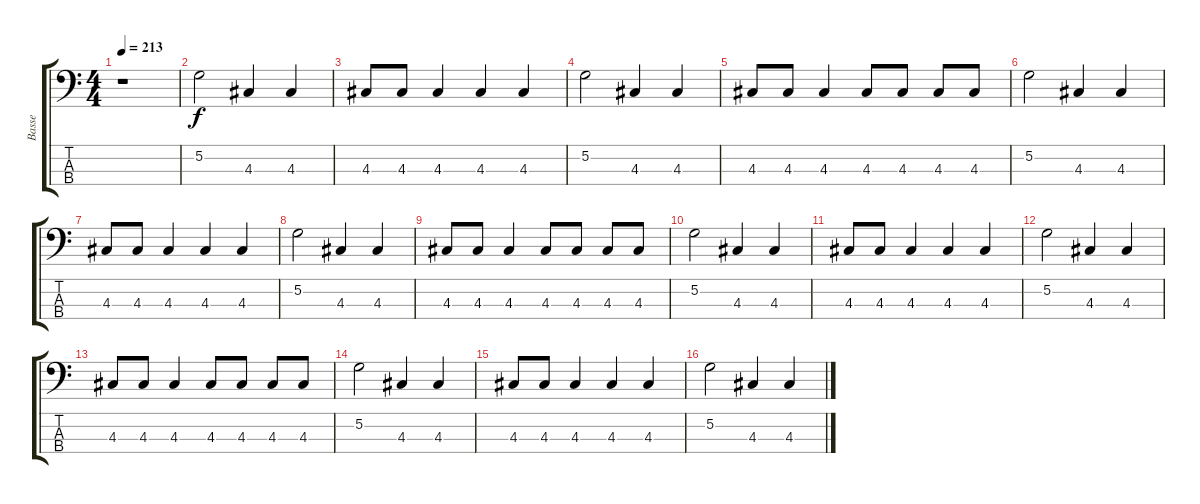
\track ("Basse" "Basse") {instrument electricbassfinger}
\staff {score tabs}
\tuning (G2 D2 A1 E1) {hide}
\ts (4 4)
\tempo 213
\clef f4
\ks c
r.1{dy f instrument electricbassfinger} |
5.2.2 4.3.4 4.3.4 |
4.3.8 4.3.8 4.3.4 4.3.4 4.3.4 |
5.2.2 4.3.4 4.3.4 |
4.3.8 4.3.8 4.3.4 4.3.8 4.3.8 4.3.8 4.3.8 |
5.2.2 4.3.4 4.3.4 |
4.3.8 4.3.8 4.3.4 4.3.4 4.3.4 |
5.2.2 4.3.4 4.3.4 |
4.3.8 4.3.8 4.3.4 4.3.8 4.3.8 4.3.8 4.3.8 |
5.2.2 4.3.4 4.3.4 |
4.3.8 4.3.8 4.3.4 4.3.4 4.3.4 |
5.2.2 4.3.4 4.3.4 |
4.3.8 4.3.8 4.3.4 4.3.8 4.3.8 4.3.8 4.3.8 |
5.2.2 4.3.4 4.3.4 |
4.3.8 4.3.8 4.3.4 4.3.4 4.3.4 |
5.2.2 4.3.4 4.3.4
